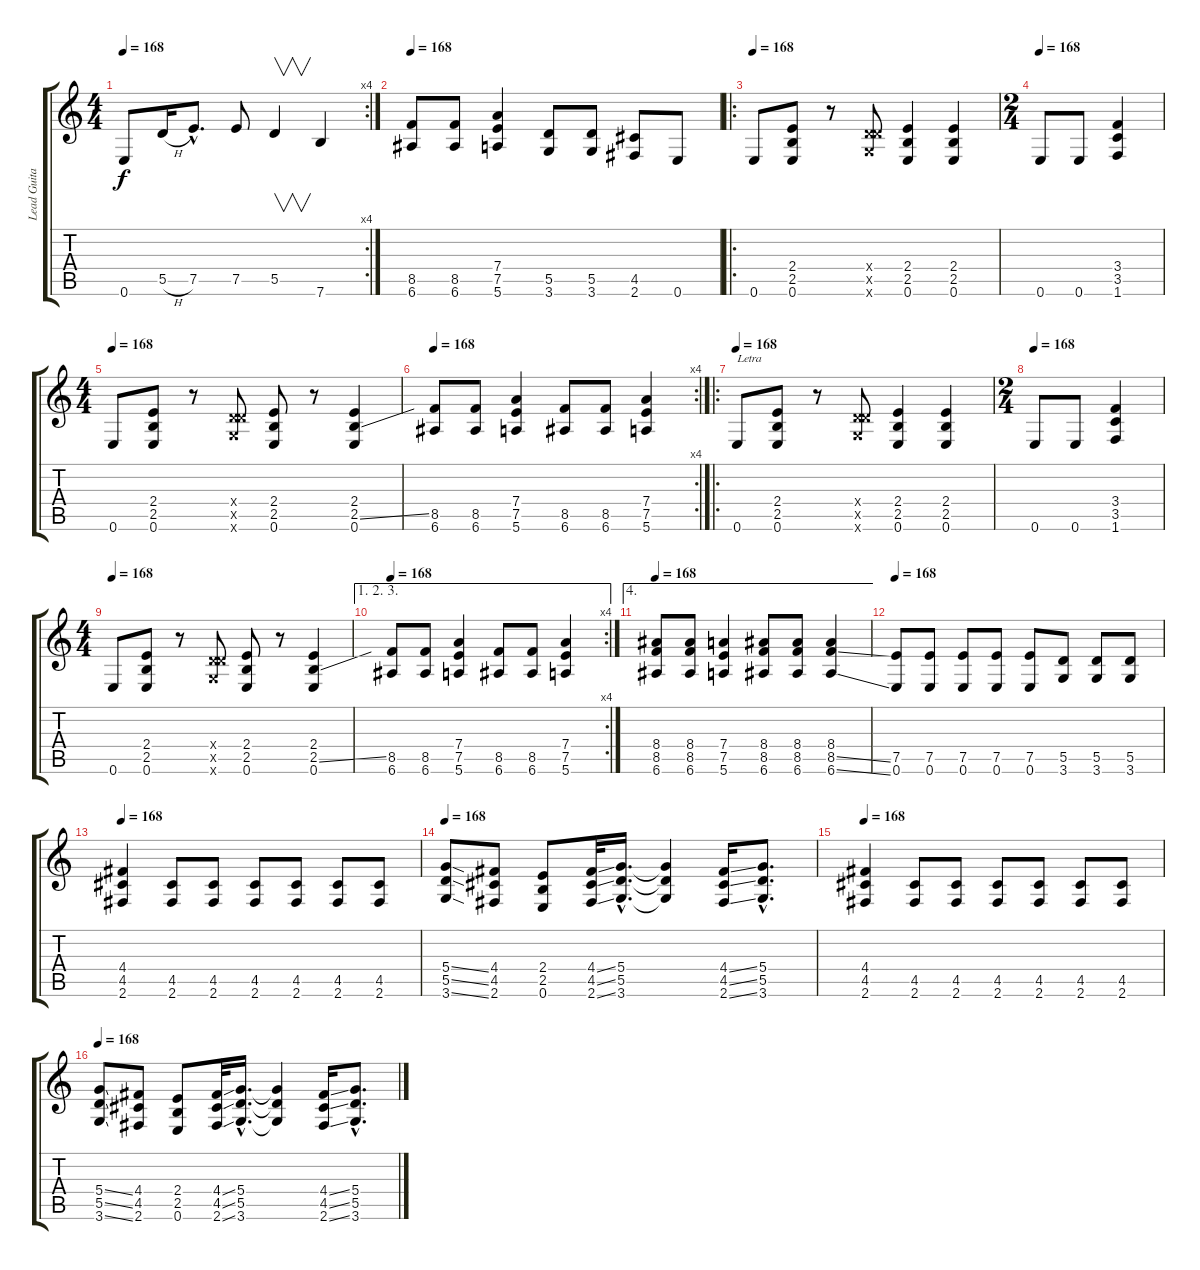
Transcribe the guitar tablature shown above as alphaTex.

\track ("Lead Guitar" "Lead Guita") {instrument distortionguitar}
\staff {score tabs}
\tuning (E4 B3 G3 D3 A2 E2) {hide}
\rc 4
\ts (4 4)
\tempo 168
\clef g2
\ks c
0.6.8{dy f} 5.5{h}.16 7.5{hac}.8{d} 7.5.8 5.5.4{v} 7.6.4 |
\tempo 168
(8.5 6.6).8 (8.5 6.6).8 (7.4 7.5 5.6).4 (5.5 3.6).8 (5.5 3.6).8 (4.5 2.6).8 0.6.8 |
\ro
\tempo 168
0.6.8 (2.4 2.5 0.6).8 r.8 (0.4{x} 5.5{x} 3.6{x}).8 (2.4 2.5 0.6).4 (2.4 2.5 0.6).4 |
\ts (2 4)
\tempo 168
0.6.8 0.6.8 (3.4 3.5 1.6).4 |
\ts (4 4)
\tempo 168
0.6.8 (2.4 2.5 0.6).8 r.8 (0.4{x} 5.5{x} 3.6{x}).8 (2.4 2.5 0.6).8 r.8 (2.4 2.5{ss} 0.6).4 |
\rc 4
\tempo 168
(8.5 6.6).8 (8.5 6.6).8 (7.4 7.5 5.6).4 (8.5 6.6).8 (8.5 6.6).8 (7.4 7.5 5.6).4 |
\ro
\tempo 168
0.6.8{txt "Letra"} (2.4 2.5 0.6).8 r.8 (0.4{x} 5.5{x} 3.6{x}).8 (2.4 2.5 0.6).4 (2.4 2.5 0.6).4 |
\ts (2 4)
\tempo 168
0.6.8 0.6.8 (3.4 3.5 1.6).4 |
\ts (4 4)
\tempo 168
0.6.8 (2.4 2.5 0.6).8 r.8 (0.4{x} 5.5{x} 3.6{x}).8 (2.4 2.5 0.6).8 r.8 (2.4 2.5{ss} 0.6).4 |
\ae (1 2 3)
\rc 4
\tempo 168
(8.5 6.6).8 (8.5 6.6).8 (7.4 7.5 5.6).4 (8.5 6.6).8 (8.5 6.6).8 (7.4 7.5 5.6).4 |
\ae 4
\tempo 168
(8.4 8.5 6.6).8 (8.4 8.5 6.6).8 (7.4 7.5 5.6).4 (8.4 8.5 6.6).8 (8.4 8.5 6.6).8 (8.4 8.5{ss} 6.6{ss}).4 |
\tempo 168
(7.5 0.6).8 (7.5 0.6).8 (7.5 0.6).8 (7.5 0.6).8 (7.5 0.6).8 (5.5 3.6).8 (5.5 3.6).8 (5.5 3.6).8 |
\tempo 168
(4.4 4.5 2.6).4 (4.5 2.6).8 (4.5 2.6).8 (4.5 2.6).8 (4.5 2.6).8 (4.5 2.6).8 (4.5 2.6).8 |
\tempo 168
(5.4{ss} 5.5{ss} 3.6{ss}).8 (4.4 4.5 2.6).8 (2.4 2.5 0.6).8 (4.4{ss} 4.5{ss} 2.6{ss}).32 (5.4{hac} 5.5{hac} 3.6{hac}).16{d} (5.4{t} 5.5{t} 3.6{t}).4 (4.4{ss} 4.5{ss} 2.6{ss}).16 (5.4{hac} 5.5{hac} 3.6{hac}).8{d} |
\tempo 168
(4.4 4.5 2.6).4 (4.5 2.6).8 (4.5 2.6).8 (4.5 2.6).8 (4.5 2.6).8 (4.5 2.6).8 (4.5 2.6).8 |
\tempo 168
(5.4{ss} 5.5{ss} 3.6{ss}).8 (4.4 4.5 2.6).8 (2.4 2.5 0.6).8 (4.4{ss} 4.5{ss} 2.6{ss}).32 (5.4{hac} 5.5{hac} 3.6{hac}).16{d} (5.4{t} 5.5{t} 3.6{t}).4 (4.4{ss} 4.5{ss} 2.6{ss}).16 (5.4{hac} 5.5{hac} 3.6{hac}).8{d}
